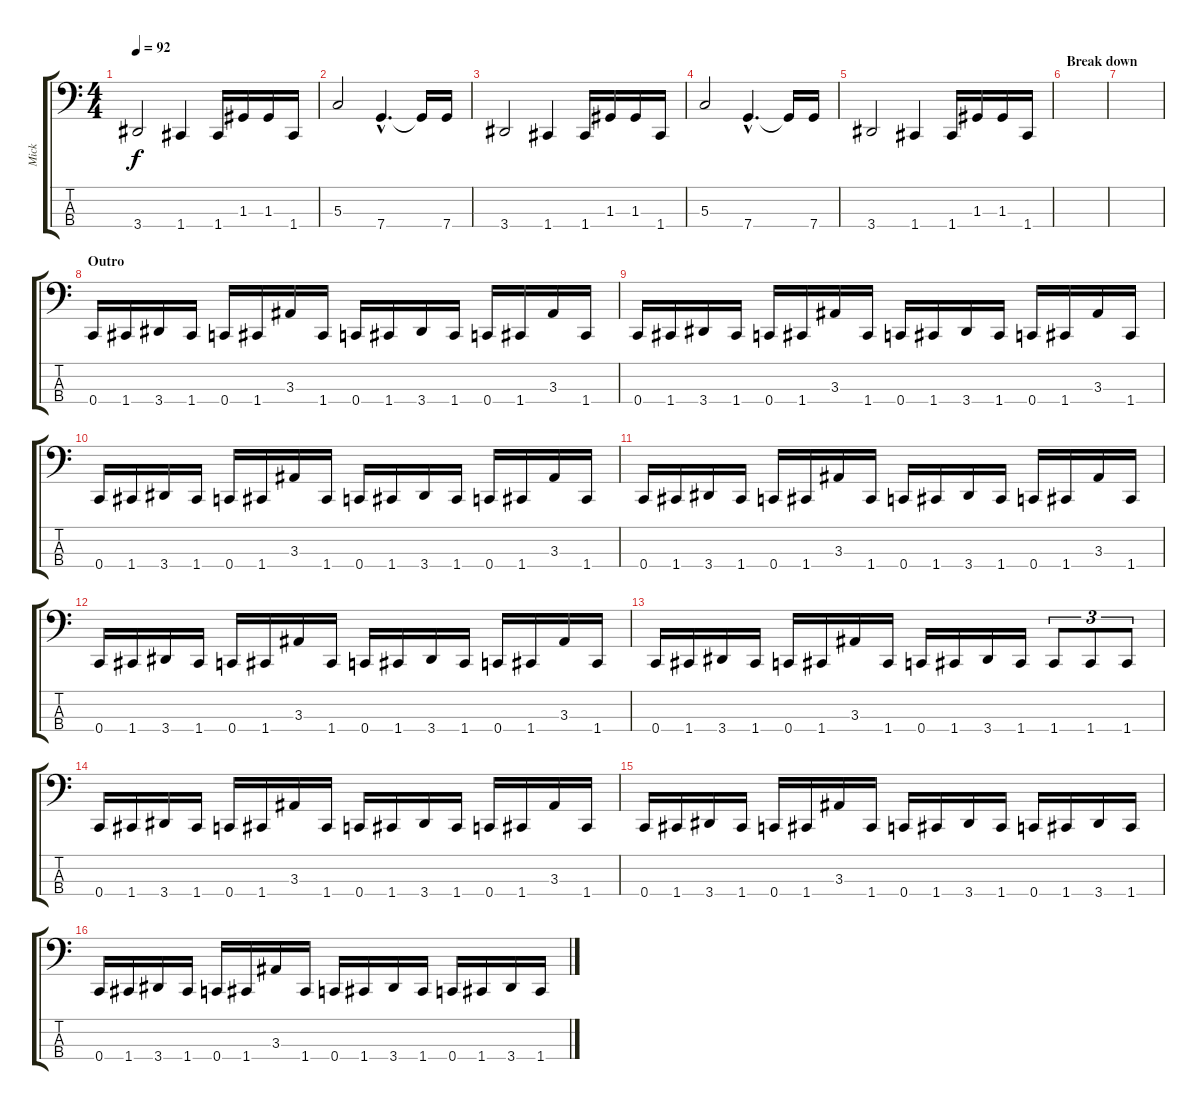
\track ("Mick" "Mick") {instrument electricbassfinger}
\staff {score tabs}
\tuning (F2 C2 G1 C1) {hide}
\ts (4 4)
\tempo 92
\clef f4
\ks c
3.4.2{dy f} 1.4.4 1.4.16 1.3.16 1.3.16 1.4.16 |
5.3.2 7.4{hac}.4{d} 7.4{t}.16 7.4.16 |
3.4.2 1.4.4 1.4.16 1.3.16 1.3.16 1.4.16 |
5.3.2 7.4{hac}.4{d} 7.4{t}.16 7.4.16 |
3.4.2 1.4.4 1.4.16 1.3.16 1.3.16 1.4.16 |
\section ("" "Break down")
|
|
\section ("" "Outro")
0.4.16 1.4.16 3.4.16 1.4.16 0.4.16 1.4.16 3.3.16 1.4.16 0.4.16 1.4.16 3.4.16 1.4.16 0.4.16 1.4.16 3.3.16 1.4.16 |
0.4.16 1.4.16 3.4.16 1.4.16 0.4.16 1.4.16 3.3.16 1.4.16 0.4.16 1.4.16 3.4.16 1.4.16 0.4.16 1.4.16 3.3.16 1.4.16 |
0.4.16 1.4.16 3.4.16 1.4.16 0.4.16 1.4.16 3.3.16 1.4.16 0.4.16 1.4.16 3.4.16 1.4.16 0.4.16 1.4.16 3.3.16 1.4.16 |
0.4.16 1.4.16 3.4.16 1.4.16 0.4.16 1.4.16 3.3.16 1.4.16 0.4.16 1.4.16 3.4.16 1.4.16 0.4.16 1.4.16 3.3.16 1.4.16 |
0.4.16 1.4.16 3.4.16 1.4.16 0.4.16 1.4.16 3.3.16 1.4.16 0.4.16 1.4.16 3.4.16 1.4.16 0.4.16 1.4.16 3.3.16 1.4.16 |
0.4.16 1.4.16 3.4.16 1.4.16 0.4.16 1.4.16 3.3.16 1.4.16 0.4.16 1.4.16 3.4.16 1.4.16 1.4.8{tu (3 2)} 1.4.8{tu (3 2)} 1.4.8{tu (3 2)} |
0.4.16 1.4.16 3.4.16 1.4.16 0.4.16 1.4.16 3.3.16 1.4.16 0.4.16 1.4.16 3.4.16 1.4.16 0.4.16 1.4.16 3.3.16 1.4.16 |
0.4.16 1.4.16 3.4.16 1.4.16 0.4.16 1.4.16 3.3.16 1.4.16 0.4.16 1.4.16 3.4.16 1.4.16 0.4.16 1.4.16 3.4.16 1.4.16 |
0.4.16 1.4.16 3.4.16 1.4.16 0.4.16 1.4.16 3.3.16 1.4.16 0.4.16 1.4.16 3.4.16 1.4.16 0.4.16 1.4.16 3.4.16 1.4.16
